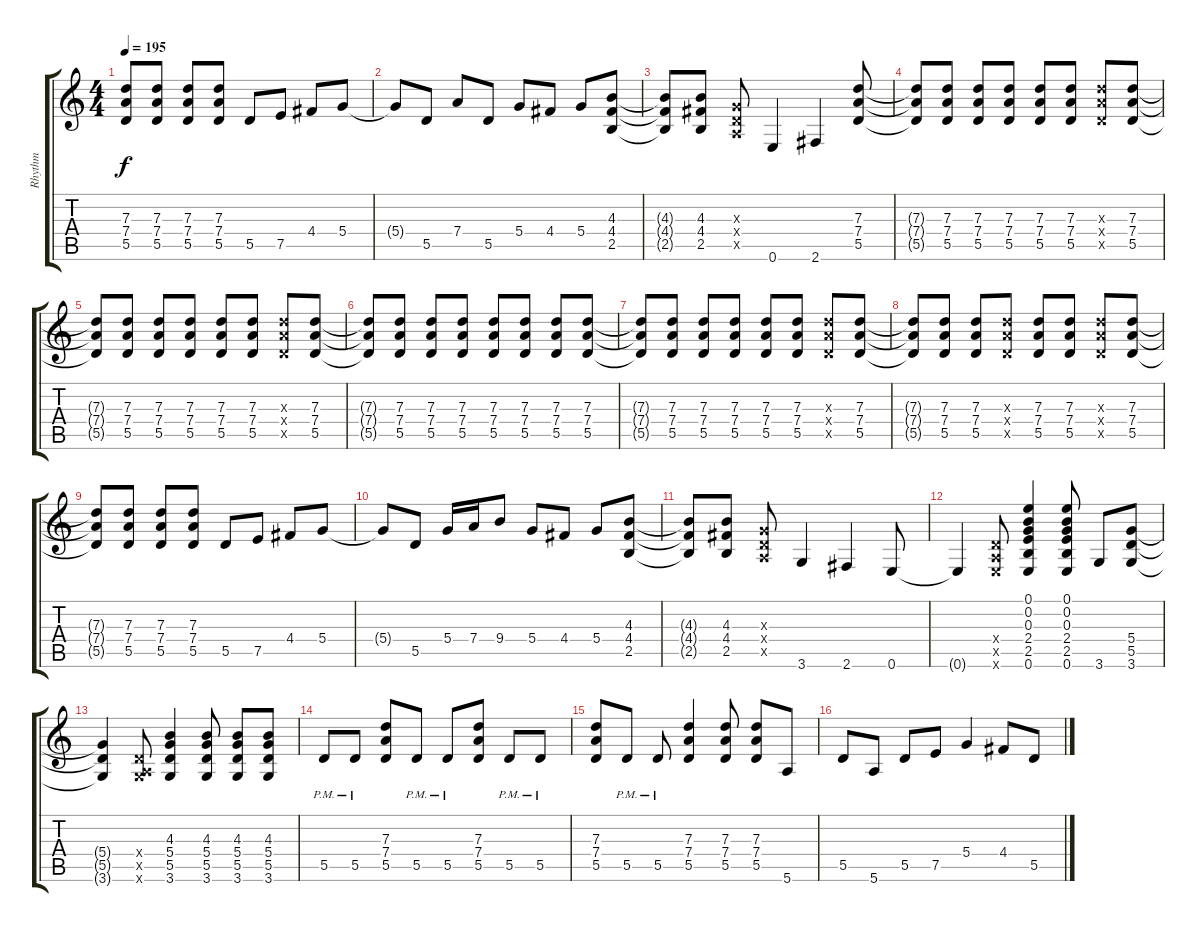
\track ("Rhythm" "Rhythm") {instrument overdrivenguitar}
\staff {score tabs}
\tuning (E4 B3 G3 D3 A2 E2) {hide}
\ts (4 4)
\tempo 195
\clef g2
\ks c
(7.3{t} 7.4{t} 5.5{t}).8{dy f} (7.3 7.4 5.5).8 (7.3 7.4 5.5).8 (7.3 7.4 5.5).8 5.5.8 7.5.8 4.4.8 5.4.8 |
5.4{t}.8 5.5.8 7.4.8 5.5.8 5.4.8 4.4.8 5.4.8 (4.3 4.4 2.5).8 |
(4.3{t} 4.4{t} 2.5{t}).8 (4.3 4.4 2.5).8 (0.3{x} 0.4{x} 0.5{x}).8 0.6.4 2.6.4 (7.3 7.4 5.5).8 |
\section ("" "")
(7.3{t} 7.4{t} 5.5{t}).8 (7.3 7.4 5.5).8 (7.3 7.4 5.5).8 (7.3 7.4 5.5).8 (7.3 7.4 5.5).8 (7.3 7.4 5.5).8 (7.3{x} 7.4{x} 5.5{x}).8 (7.3 7.4 5.5).8 |
(7.3{t} 7.4{t} 5.5{t}).8 (7.3 7.4 5.5).8 (7.3 7.4 5.5).8 (7.3 7.4 5.5).8 (7.3 7.4 5.5).8 (7.3 7.4 5.5).8 (7.3{x} 7.4{x} 5.5{x}).8 (7.3 7.4 5.5).8 |
(7.3{t} 7.4{t} 5.5{t}).8 (7.3 7.4 5.5).8 (7.3 7.4 5.5).8 (7.3 7.4 5.5).8 (7.3 7.4 5.5).8 (7.3 7.4 5.5).8 (7.3 7.4 5.5).8 (7.3 7.4 5.5).8 |
(7.3{t} 7.4{t} 5.5{t}).8 (7.3 7.4 5.5).8 (7.3 7.4 5.5).8 (7.3 7.4 5.5).8 (7.3 7.4 5.5).8 (7.3 7.4 5.5).8 (7.3{x} 7.4{x} 5.5{x}).8 (7.3 7.4 5.5).8 |
\section ("" "")
(7.3{t} 7.4{t} 5.5{t}).8 (7.3 7.4 5.5).8 (7.3 7.4 5.5).8 (7.3{x} 7.4{x} 5.5{x}).8 (7.3 7.4 5.5).8 (7.3 7.4 5.5).8 (7.3{x} 7.4{x} 5.5{x}).8 (7.3 7.4 5.5).8 |
(7.3{t} 7.4{t} 5.5{t}).8 (7.3 7.4 5.5).8 (7.3 7.4 5.5).8 (7.3 7.4 5.5).8 5.5.8 7.5.8 4.4.8 5.4.8 |
5.4{t}.8 5.5.8 5.4.16 7.4.16 9.4.8 5.4.8 4.4.8 5.4.8 (4.3 4.4 2.5).8 |
(4.3{t} 4.4{t} 2.5{t}).8 (4.3 4.4 2.5).8 (0.3{x} 0.4{x} 0.5{x}).8 3.6.4 2.6.4 0.6.8 |
0.6{t}.4 (0.4{x} 0.5{x} 0.6{x}).8 (0.1 0.2 0.3 2.4 2.5 0.6).4 (0.1 0.2 0.3 2.4 2.5 0.6).8 3.6.8 (5.4 5.5 3.6).8 |
(5.4{t} 5.5{t} 3.6{t}).4 (0.4{x} 0.5{x} 3.6{x}).8 (4.3 5.4 5.5 3.6).4 (4.3 5.4 5.5 3.6).8 (4.3 5.4 5.5 3.6).8 (4.3 5.4 5.5 3.6).8 |
5.5{pm}.8 5.5{pm}.8 (7.3 7.4 5.5).8 5.5{pm}.8 5.5{pm}.8 (7.3 7.4 5.5).8 5.5{pm}.8 5.5{pm}.8 |
(7.3 7.4 5.5).8 5.5{pm}.8 5.5{pm}.8 (7.3 7.4 5.5).4 (7.3 7.4 5.5).8 (7.3 7.4 5.5).8 5.6.8 |
5.5.8 5.6.8 5.5.8 7.5.8 5.4.4 4.4.8 5.5.8
